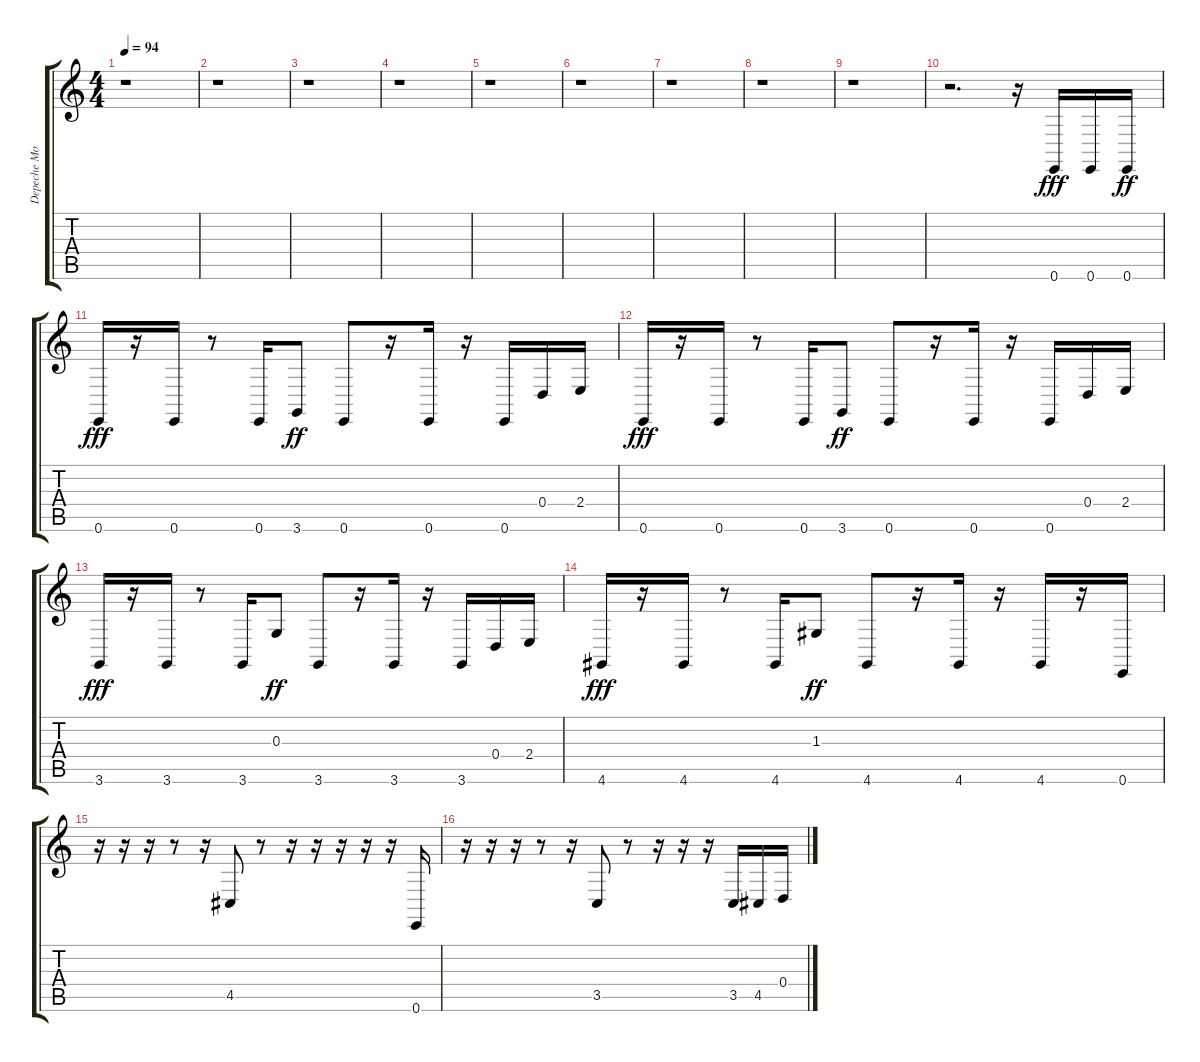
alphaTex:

\track ("Depeche Mode" "Depeche Mo") {instrument rockorgan}
\staff {score tabs}
\tuning (E4 B3 G3 D3 A2 E2) {hide}
\ts (4 4)
\tempo 94
\clef g2
\ks c
r.1{dy ff} |
r.1 |
r.1 |
r.1 |
r.1 |
r.1 |
r.1 |
r.1 |
r.1 |
r.2{d} r.16 0.6.16{dy fff} 0.6.16 0.6.16{dy ff} |
0.6.16{dy fff} r.16 0.6.16 r.8 0.6.16 3.6.8{dy ff} 0.6.8 r.16 0.6.16 r.16 0.6.16 0.4.16 2.4.16 |
0.6.16{dy fff} r.16 0.6.16 r.8 0.6.16 3.6.8{dy ff} 0.6.8 r.16 0.6.16 r.16 0.6.16 0.4.16 2.4.16 |
3.6.16{dy fff} r.16 3.6.16 r.8 3.6.16 0.3.8{dy ff} 3.6.8 r.16 3.6.16 r.16 3.6.16 0.4.16 2.4.16 |
4.6.16{dy fff} r.16 4.6.16 r.8 4.6.16 1.3.8{dy ff} 4.6.8 r.16 4.6.16 r.16 4.6.16 r.16 0.6.16 |
r.16 r.16 r.16 r.8 r.16 4.5.8 r.8 r.16 r.16 r.16 r.16 r.16 0.6.16 |
r.16 r.16 r.16 r.8 r.16 3.5.8 r.8 r.16 r.16 r.16 3.5.16 4.5.16 0.4.16
